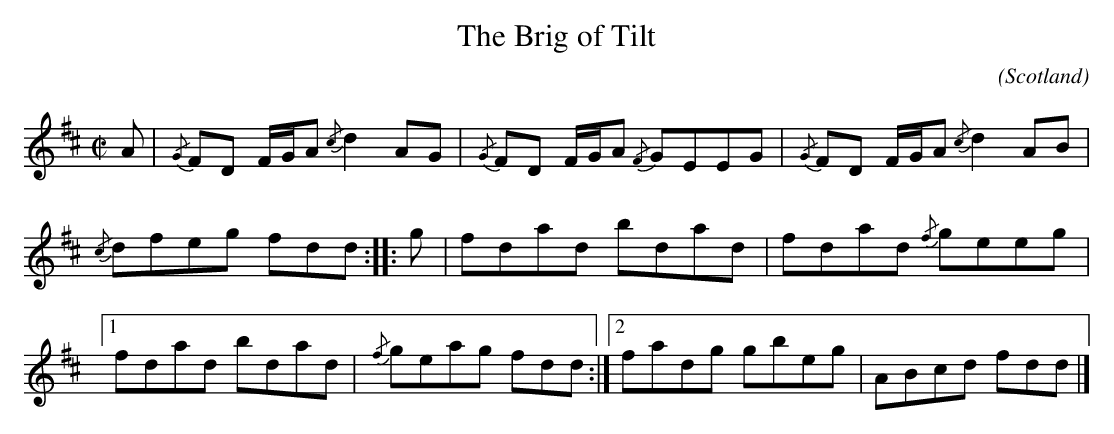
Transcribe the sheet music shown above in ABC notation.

X:1
U:~=!turn!
T:The Brig of Tilt
C:
O:Scotland
M:C|
L:1/8
K:D
A | {/G}FD F/2G/2A {/c}d2 AG | {/G}FD F/2G/2A {/F}GEEG | {/G}FD F/2G/2A {/c}d2 AB |
{/c}dfeg fdd :: g | fdad bdad | fdad {/f}geeg |
[1 fdad bdad | {/f}geag fdd :| [2 fadg gbeg | ABcd fdd |]
